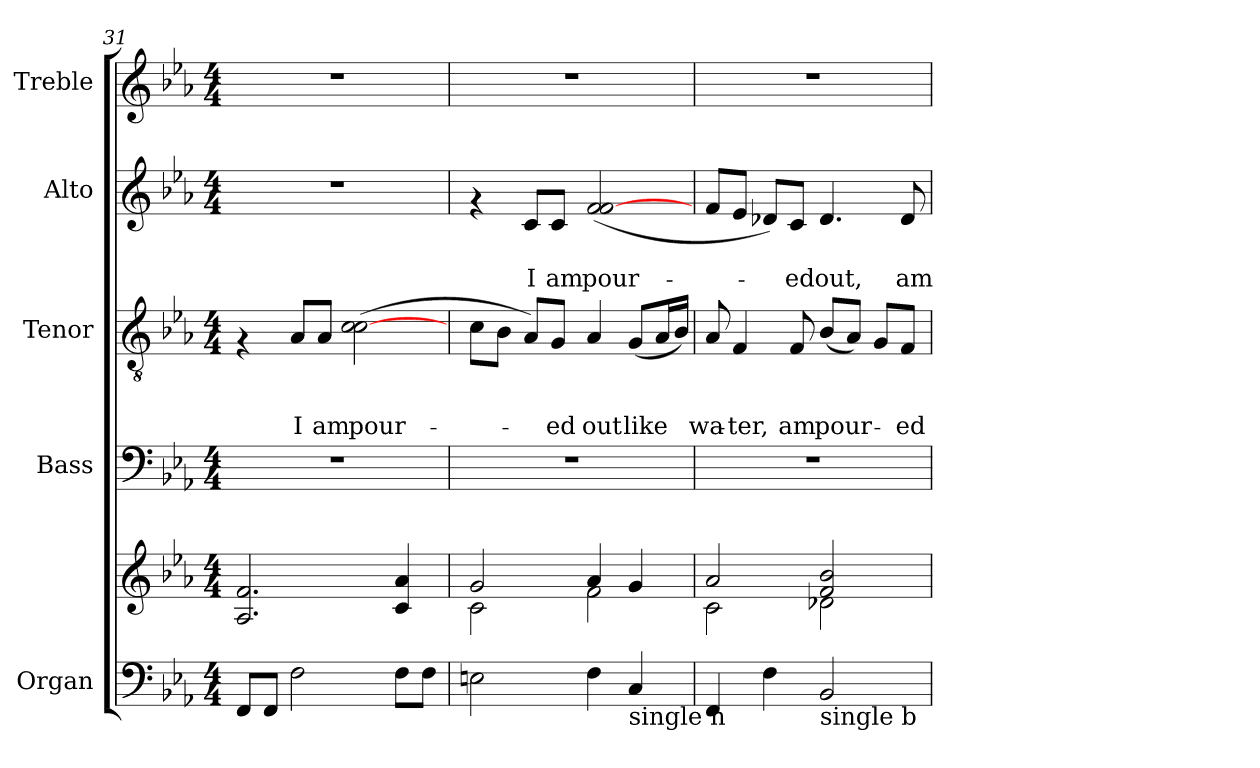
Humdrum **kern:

**kern	**kern	**kern	**kern	**text	**text	**text	**kern	**text	**text	**kern
*part5	*part5	*part4	*part3	*part3	*part3	*part3	*part2	*part2	*part2	*part1
*staff6	*staff5	*staff4	*staff3	*staff3	*staff3	*staff3	*staff2	*staff2	*staff2	*staff1
*I"Organ	*	*I"Bass	*I"Tenor	*	*	*	*I"Alto	*	*	*I"Treble
*	*	*I'B	*I'T	*	*	*	*I'A	*	*	*I'Tr
!!LO:PB:g=z
*clefF4	*clefG2	*clefF4	*clefGv2	*	*	*	*clefG2	*	*	*clefG2
*k[b-e-a-]	*k[b-e-a-]	*k[b-e-a-]	*k[b-e-a-]	*	*	*	*k[b-e-a-]	*	*	*k[b-e-a-]
*E-:	*E-:	*E-:	*E-:	*	*	*	*E-:	*	*	*E-:
*M4/4	*M4/4	*M4/4	*M4/4	*	*	*	*M4/4	*	*	*M4/4
=31	=31	=31	=31	=31	=31	=31	=31	=31	=31	=31
8FF/L	2.A-/ 2.f/	1r	4rF	.	.	.	1r	.	.	1r
8FF/J	.	.	.	.	.	.	.	.	.	.
!	!	!	!	!	!	!LO:LY:b	!	!	!	!
2F\	.	.	8A-/L	.	.	I	.	.	.	.
!	!	!	!	!	!	!LO:LY:b	!	!	!	!
.	.	.	8A-/J	.	.	am	.	.	.	.
!	!	!	!	!	!	!LO:LY:b	!	!	!	!
.	.	.	(>2c\ [>2c\	.	.	pour-	.	.	.	.
8F\L	4c/ 4a-/	.	.	.	.	.	.	.	.	.
8F\J	.	.	.	.	.	.	.	.	.	.
=32	=32	=32	=32	=32	=32	=32	=32	=32	=32	=32
*	*^	*	*	*	*	*	*	*	*	*
2En\	2g/	2c\	1r	8c\L	.	.	.	4rf	.	.	1r
.	.	.	.	8B-\J	.	.	.	.	.	.	.
!	!	!	!	!	!	!	!	!	!	!LO:LY:b	!
.	.	.	.	8A-/L)	.	.	.	8c/L	.	I	.
!	!	!	!	!	!	!	!LO:LY:b	!	!	!LO:LY:b	!
.	.	.	.	8G/J	.	.	-ed	8c/J	.	am	.
!	!	!	!	!	!	!	!LO:LY:b	!	!	!LO:LY:b	!
4F\	4a-/	2f\	.	4A-/	.	.	out	(<2f/ [<2f/	.	pour-	.
!LO:TX:b:t=single n	!	!	!	!	!	!	!	!	!	!	!
!	!	!	!	!	!	!	!LO:LY:b	!	!	!	!
4C/	4g/	.	.	(<8G/L	.	.	like	.	.	.	.
.	.	.	.	16A-/L	.	.	.	.	.	.	.
.	.	.	.	16B-/JJ)	.	.	.	.	.	.	.
=33	=33	=33	=33	=33	=33	=33	=33	=33	=33	=33	=33
!	!	!	!	!	!	!	!LO:LY:b	!	!	!	!
4FF/	2a-/	2c\	1r	8A-/	.	.	wa-	8f/L	.	.	1r
!	!	!	!	!	!	!	!LO:LY:b	!	!	!	!
.	.	.	.	4F/	.	.	-ter,	8e-/J	.	.	.
4F\	.	.	.	.	.	.	.	8d-X/L)	.	.	.
!	!	!	!	!	!	!	!LO:LY:b	!	!	!LO:LY:b	!
.	.	.	.	8F/	.	.	am	8c/J	.	-ed	.
!LO:TX:b:t=single b	!	!	!	!	!	!	!	!	!	!	!
!	!	!	!	!	!	!	!LO:LY:b	!	!	!LO:LY:b	!
2BB-/	2f/ 2b-/	2d-X\	.	(<8B-/L	.	.	pour-	4.d-/	.	out,	.
.	.	.	.	8A-/J)	.	.	.	.	.	.	.
.	.	.	.	8G/L	.	.	.	.	.	.	.
!	!	!	!	!	!	!	!LO:LY:b	!	!	!LO:LY:b	!
.	.	.	.	8F/J	.	.	-ed	8d-/	.	am	.
*	*v	*v	*	*	*	*	*	*	*	*	*
=	=	=	=	=	=	=	=	=	=	=
*-	*-	*-	*-	*-	*-	*-	*-	*-	*-	*-
